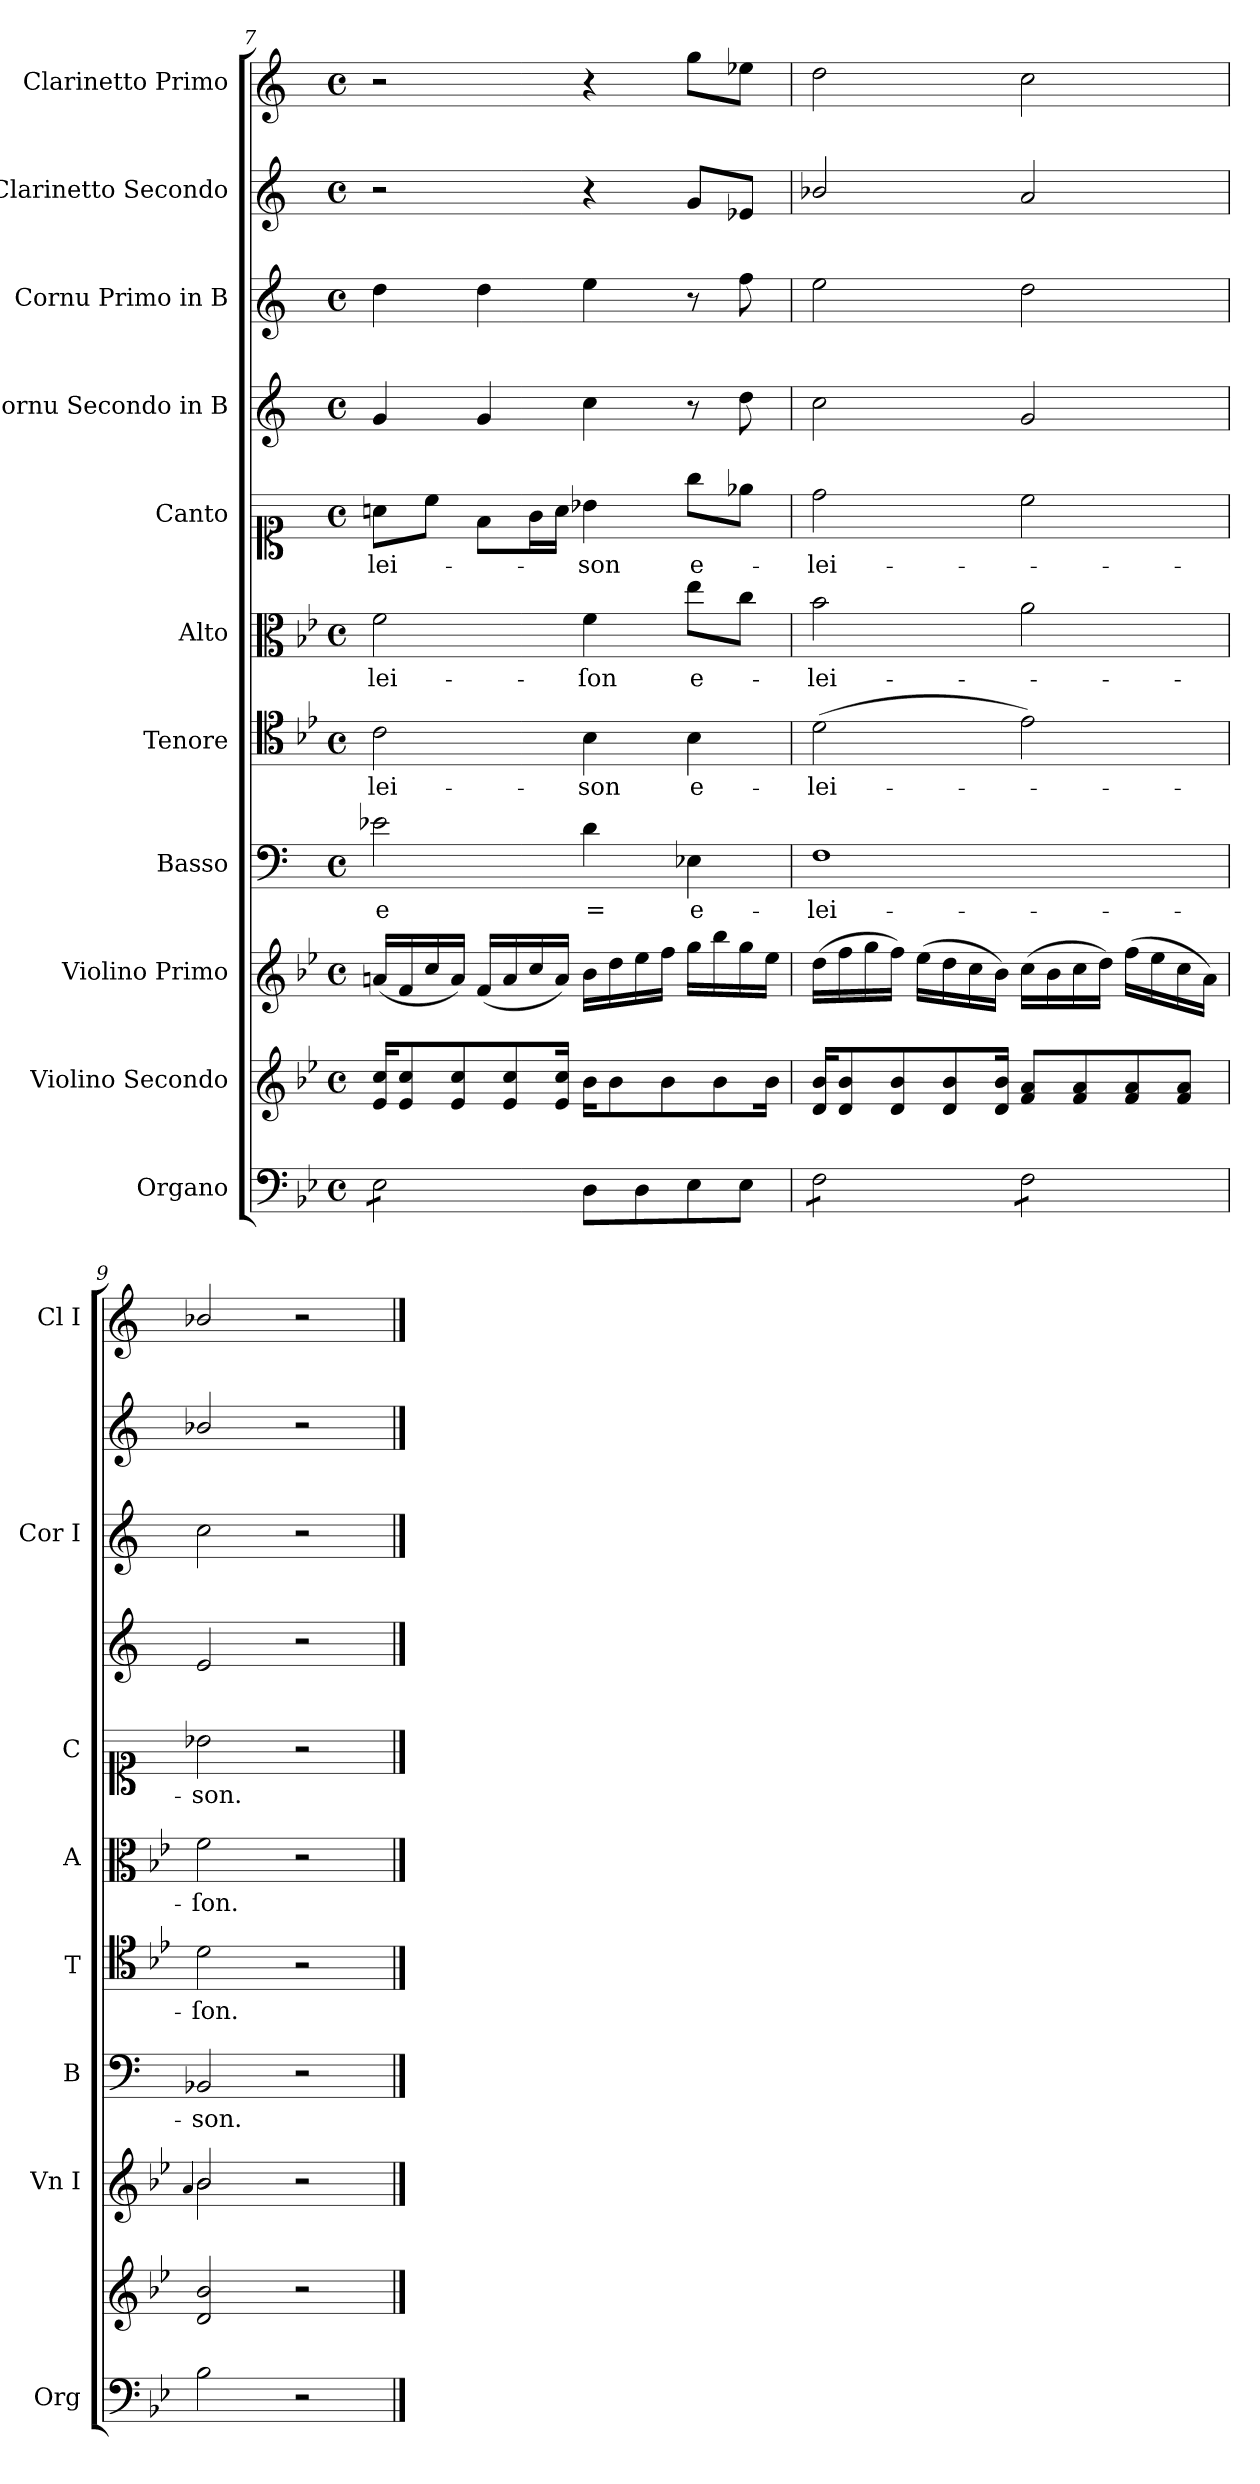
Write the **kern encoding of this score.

**kern	**kern	**kern	**kern	**text	**kern	**text	**kern	**text	**kern	**text	**kern	**kern	**kern	**kern
*part11	*part10	*part9	*part8	*part8	*part7	*part7	*part6	*part6	*part5	*part5	*part4	*part3	*part2	*part1
*staff11	*staff10	*staff9	*staff8	*staff8	*staff7	*staff7	*staff6	*staff6	*staff5	*staff5	*staff4	*staff3	*staff2	*staff1
*I"Organo	*I"Violino Secondo	*I"Violino Primo	*I"Basso	*	*I"Tenore	*	*I"Alto	*	*I"Canto	*	*I"Cornu Secondo in B	*I"Cornu Primo in B	*I"Clarinetto Secondo	*I"Clarinetto Primo
*I'Org	*	*I'Vn I	*I'B	*	*I'T	*	*I'A	*	*I'C	*	*	*I'Cor I	*	*I'Cl I
*clefF4	*clefG2	*clefG2	*clefF4	*	*clefC4	*	*clefC3	*	*clefC1	*	*clefG2	*clefG2	*clefG2	*clefG2
*	*	*	*	*	*	*	*	*	*	*	*ITrd1c2	*ITrd1c2	*	*
*k[b-e-]	*k[b-e-]	*k[b-e-]	*	*	*k[b-e-]	*	*k[b-e-]	*	*	*	*k[b-e-]	*k[b-e-]	*	*
*M4/4	*M4/4	*M4/4	*M4/4	*	*M4/4	*	*M4/4	*	*M4/4	*	*M4/4	*M4/4	*M4/4	*M4/4
*met(c)	*met(c)	*met(c)	*met(c)	*	*met(c)	*	*met(c)	*	*met(c)	*	*met(c)	*met(c)	*met(c)	*met(c)
=7	=7	=7	=7	=7	=7	=7	=7	=7	=7	=7	=7	=7	=7	=7
*tremolo	*	*	*	*	*	*	*	*	*	*	*	*	*	*
8E-\L	16e-/ 16cc/KL	(<16an/LL	2e-\	-e	2c\	-lei-	2f\	-lei-	8an\L	-lei-	4f/	4cc\	2r	2r
.	8e-/ 8cc/	16f/	.	.	.	.	.	.	.	.	.	.	.	.
8E-\	.	16cc\	.	.	.	.	.	.	8cc\J	.	.	.	.	.
.	8e-/ 8cc/	16a/JJ)	.	.	.	.	.	.	.	.	.	.	.	.
8E-\	.	(<16f/LL	.	.	.	.	.	.	8f/L	.	4f/	4cc\	.	.
.	8e-/ 8cc/	16a/	.	.	.	.	.	.	.	.	.	.	.	.
8E-\J	.	16cc\	.	.	.	.	.	.	16g\L	.	.	.	.	.
*Xtremolo	*	*	*	*	*	*	*	*	*	*	*	*	*	*
.	16e-/ 16cc/Jk	16a/JJ)	.	.	.	.	.	.	16a\JJ	.	.	.	.	.
8D\L	16b-/KL	16b-\LL	4d\	=	4B-\	-son	4f\	-ſon	4b-\	-son	4b-\	4dd\	4r	4r
.	8b-\	16dd\	.	.	.	.	.	.	.	.	.	.	.	.
8D\	.	16ee-\	.	.	.	.	.	.	.	.	.	.	.	.
.	8b-\	16ff\JJ	.	.	.	.	.	.	.	.	.	.	.	.
8E-\	.	16gg\LL	4E-\	e-	4B-\	e-	8ee-\L	e-	8gg\L	e-	8r	8r	8g/L	8gg\L
.	8b-\	16bb-\	.	.	.	.	.	.	.	.	.	.	.	.
8E-\J	.	16gg\	.	.	.	.	8cc\J	.	8ee-\J	.	8cc\	8ee-\	8e-/J	8ee-\J
.	16b-\Jk	16ee-\JJ	.	.	.	.	.	.	.	.	.	.	.	.
=8	=8	=8	=8	=8	=8	=8	=8	=8	=8	=8	=8	=8	=8	=8
*tremolo	*	*	*	*	*	*	*	*	*	*	*	*	*	*
8F\L	16d/ 16b-/KL	(>16dd\LL	1F\	-lei-	(>2d\	-lei-	2b-\	-lei-	2dd\	-lei-	2b-\	2dd\	2b-/	2dd\
.	8d/ 8b-/	16ff\	.	.	.	.	.	.	.	.	.	.	.	.
8F\	.	16gg\	.	.	.	.	.	.	.	.	.	.	.	.
.	8d/ 8b-/	16ff\JJ)	.	.	.	.	.	.	.	.	.	.	.	.
8F\	.	(>16ee-\LL	.	.	.	.	.	.	.	.	.	.	.	.
.	8d/ 8b-/	16dd\	.	.	.	.	.	.	.	.	.	.	.	.
8F\J	.	16cc\	.	.	.	.	.	.	.	.	.	.	.	.
.	16d/ 16b-/Jk	16b-\JJ)	.	.	.	.	.	.	.	.	.	.	.	.
8F\L	8f/ 8a/L	(>16cc\LL	.	.	2e-\)	.	2a\	.	2cc\	.	2f/	2cc\	2a/	2cc\
.	.	16b-\	.	.	.	.	.	.	.	.	.	.	.	.
8F\	8f/ 8a/	16cc\	.	.	.	.	.	.	.	.	.	.	.	.
.	.	16dd\JJ)	.	.	.	.	.	.	.	.	.	.	.	.
8F\	8f/ 8a/	(>16ff\LL	.	.	.	.	.	.	.	.	.	.	.	.
.	.	16ee-\	.	.	.	.	.	.	.	.	.	.	.	.
8F\J	8f/ 8a/J	16cc\	.	.	.	.	.	.	.	.	.	.	.	.
*Xtremolo	*	*	*	*	*	*	*	*	*	*	*	*	*	*
.	.	16a/JJ)	.	.	.	.	.	.	.	.	.	.	.	.
=9	=9	=9	=9	=9	=9	=9	=9	=9	=9	=9	=9	=9	=9	=9
.	.	4qqa/	.	.	.	.	.	.	.	.	.	.	.	.
*	*	*^	*	*	*	*	*	*	*	*	*	*	*	*
2B-\	2d/ 2b-/	2b-/	2b-\	2BB-/	-son.	2d\	-ſon.	2f\	-ſon.	2b-\	-son.	2d/	2b-\	2b-/	2b-/
2r	2r	2r	2ryy	2r	.	2r	.	2r	.	2r	.	2r	2r	2r	2r
*	*	*v	*v	*	*	*	*	*	*	*	*	*	*	*	*
==	==	==	==	==	==	==	==	==	==	==	==	==	==	==
*-	*-	*-	*-	*-	*-	*-	*-	*-	*-	*-	*-	*-	*-	*-
